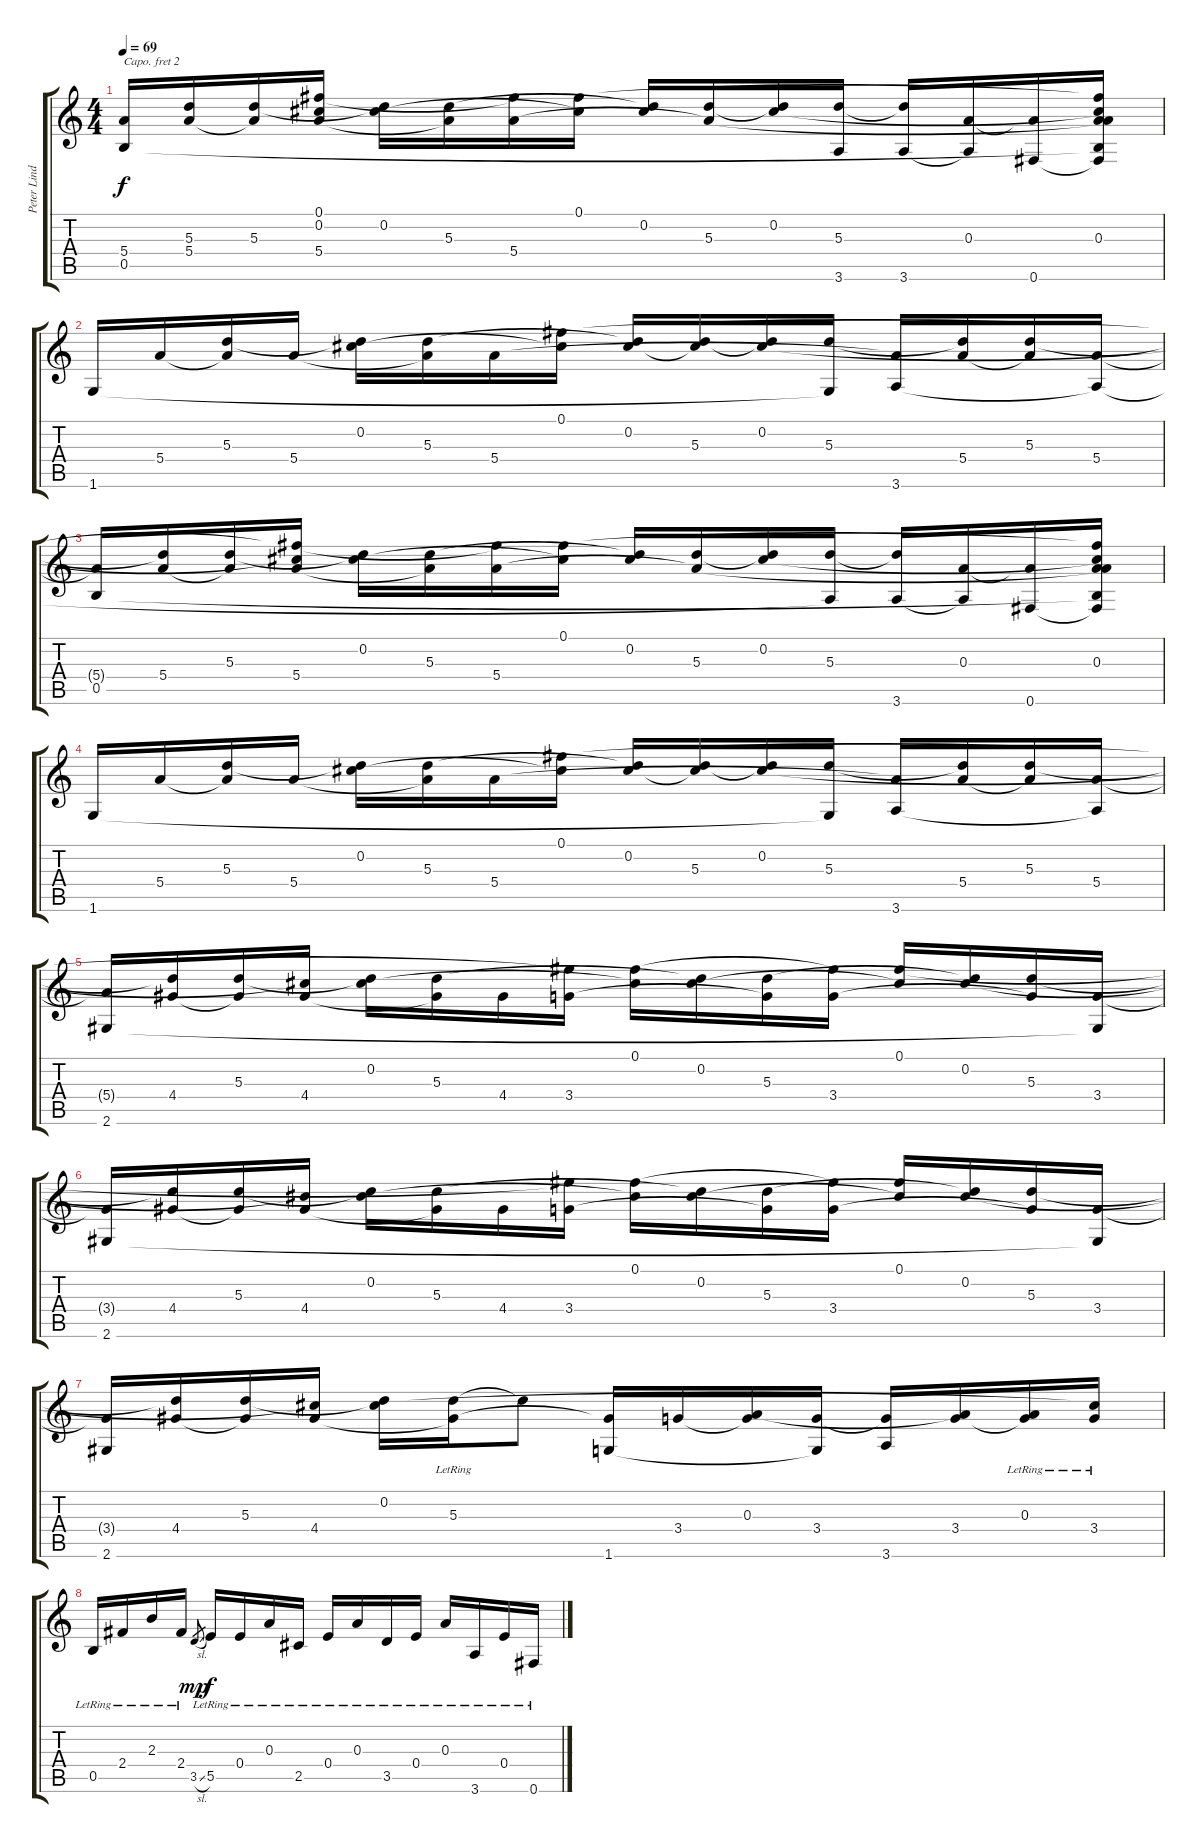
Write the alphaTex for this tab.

\track ("Peter Lindgren" "Peter Lind") {instrument electricguitarjazz}
\staff {score tabs}
\capo 2
\tuning (E4 B3 G3 D3 A2 E2) {hide}
\ts (4 4)
\tempo 69
\clef g2
\ks c
(5.4{t} 0.5).16{dy f} (5.3{t} 5.4).16 (5.3 5.4{t}).16 (0.1{t} 0.2{t} 5.4).16 (0.2 5.3{t}).16 (5.3 5.4{t}).16 (0.1{t} 5.4).16 (0.1 0.2{t}).16 (0.2 5.3{t}).16 (5.3 5.4{t}).16 (0.2 5.3{t}).16 (5.3 3.6{t}).16 (5.3{t} 3.6).16 (0.3 3.6{t}).16 (0.3{t} 0.6).16 (0.1{t} 0.2{t} 0.3 5.4{t} 0.5{t} 0.6{t}).16 |
1.6.16 5.4.16 (5.3 5.4{t}).16 5.4.16 (0.2 5.3{t}).16 (5.3 5.4{t}).16 5.4.16 (0.1 0.2{t}).16 (0.2 5.3{t}).16 (0.2{t} 5.3).16 (0.2 5.3{t}).16 (5.3 1.6{t}).16 (5.4{t} 3.6).16 (5.3{t} 5.4).16 (5.3 5.4{t}).16 (5.4 3.6{t}).16 |
(5.4{t} 0.5).16 (5.3{t} 5.4).16 (5.3 5.4{t}).16 (0.1{t} 0.2{t} 5.4).16 (0.2 5.3{t}).16 (5.3 5.4{t}).16 (0.1{t} 5.4).16 (0.1 0.2{t}).16 (0.2 5.3{t}).16 (5.3 5.4{t}).16 (0.2 5.3{t}).16 (5.3 3.6{t}).16 (5.3{t} 3.6).16 (0.3 3.6{t}).16 (0.3{t} 0.6).16 (0.1{t} 0.2{t} 0.3 5.4{t} 0.5{t} 0.6{t}).16 |
1.6.16 5.4.16 (5.3 5.4{t}).16 5.4.16 (0.2 5.3{t}).16 (5.3 5.4{t}).16 5.4.16 (0.1 0.2{t}).16 (0.2 5.3{t}).16 (0.2{t} 5.3).16 (0.2 5.3{t}).16 (5.3 1.6{t}).16 (5.4{t} 3.6).16 (5.3{t} 5.4).16 (5.3 5.4{t}).16 (5.4 3.6{t}).16 |
(5.4{t} 2.6).16 (5.3{t} 4.4).16 (5.3 4.4{t}).16 (0.2{t} 4.4).16 (0.2 5.3{t}).16 (5.3 4.4{t}).16 4.4.16 (0.1{t} 3.4).16 (0.1 0.2{t}).16 (0.2 5.3{t}).16 (5.3 3.4{t}).16 (0.1{t} 3.4).16 (0.1 0.2{t}).16 (0.2 5.3{t}).16 (5.3 3.4{t}).16 (3.4 2.6{t}).16 |
(3.4{t} 2.6).16 (5.3{t} 4.4).16 (5.3 4.4{t}).16 (0.2{t} 4.4).16 (0.2 5.3{t}).16 (5.3 4.4{t}).16 4.4.16 (0.1{t} 3.4).16 (0.1 0.2{t}).16 (0.2 5.3{t}).16 (5.3 3.4{t}).16 (0.1{t} 3.4).16 (0.1 0.2{t}).16 (0.2 5.3{t}).16 (5.3 3.4{t}).16 (3.4 2.6{t}).16 |
(3.4{t} 2.6).16 (5.3{t} 4.4).16 (5.3 4.4{t}).16 (0.2{t} 4.4).16 (0.2 5.3{t}).16 (5.3{lr} 4.4{t}).16 5.3{t}.8 (4.4{t} 1.6).16 3.4.16 (0.3 3.4{t}).16 (3.4 1.6{t}).16 (3.4{t} 3.6).16 (0.3{t} 3.4).16 (0.3{lr} 3.4{t}).16 (0.2{t} 3.4{lr}).16 |
0.5{lr}.16 2.4{lr}.16 2.3{lr}.16 2.4{lr}.16 3.5{sl}.8{gr dy mp} 5.5{lr}.16{dy f} 0.4{lr}.16 0.3{lr}.16 2.5{lr}.16 0.4{lr}.16 0.3{lr}.16 3.5{lr}.16 0.4{lr}.16 0.3{lr}.16 3.6{lr}.16 0.4{lr}.16 0.6{lr}.16
